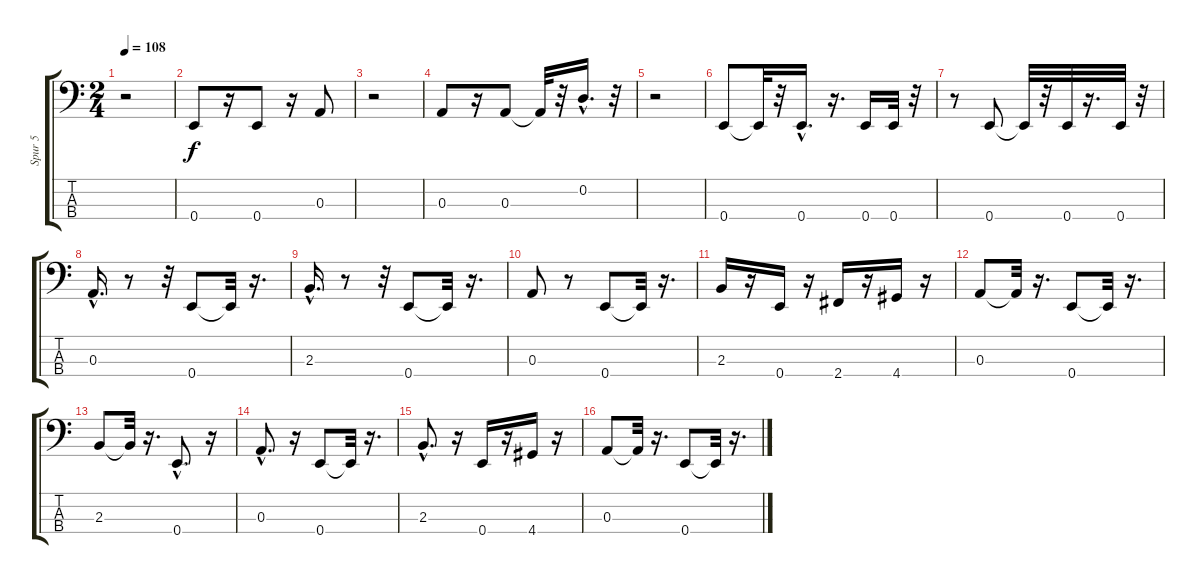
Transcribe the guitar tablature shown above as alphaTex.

\track ("Spur 5" "Spur 5") {instrument electricbassfinger}
\staff {score tabs}
\tuning (G2 D2 A1 E1) {hide}
\ts (2 4)
\tempo 108
\clef f4
\ks c
r.2{dy f instrument electricbassfinger} |
0.4.8 r.16 0.4.8 r.16 0.3.8 |
r.2 |
0.3.8 r.16 0.3.8 0.3{t}.32 r.32 0.2{hac}.16{d} r.32 |
r.2 |
0.4.8 0.4{t}.32 r.32 0.4{hac}.16{d} r.16{d} 0.4.16 0.4.32 r.32 |
r.8 0.4.8 0.4{t}.32 r.32 0.4.32 r.16{d} 0.4.32 r.32 |
0.3{hac}.16{d} r.8 r.32 0.4.8 0.4{t}.32 r.16{d} |
2.3{hac}.16{d} r.8 r.32 0.4.8 0.4{t}.32 r.16{d} |
0.3.8 r.8 0.4.8 0.4{t}.32 r.16{d} |
2.3.16 r.16 0.4.16 r.16 2.4.16 r.16 4.4.16 r.16 |
0.3.8 0.3{t}.32 r.16{d} 0.4.8 0.4{t}.32 r.16{d} |
2.3.8 2.3{t}.32 r.16{d} 0.4{hac}.8{d} r.16 |
0.3{hac}.8{d} r.16 0.4.8 0.4{t}.32 r.16{d} |
2.3{hac}.8{d} r.16 0.4.16 r.16 4.4.16 r.16 |
0.3.8 0.3{t}.32 r.16{d} 0.4.8 0.4{t}.32 r.16{d}
